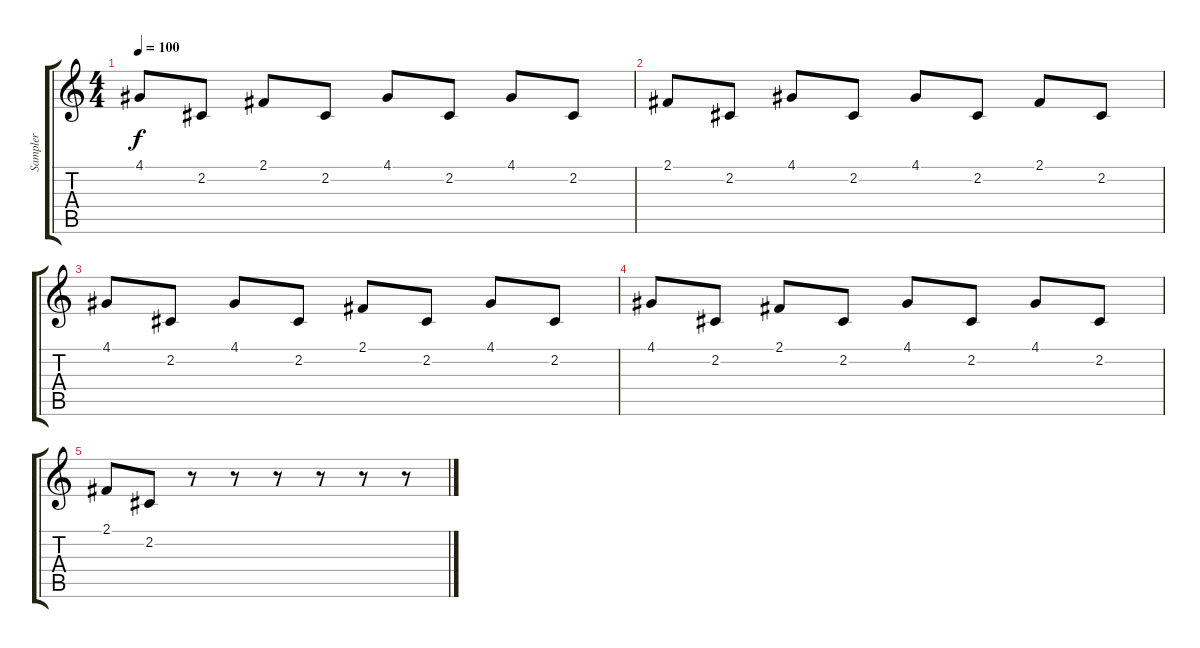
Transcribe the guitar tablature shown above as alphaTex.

\track ("Sampler" "Sampler") {instrument lead5charang}
\staff {score tabs}
\tuning (E4 B3 G3 D3 A2 E2) {hide}
\ts (4 4)
\tempo 100
\clef g2
\ks c
4.1.8{dy f volume 13 instrument lead5charang} 2.2.8 2.1.8 2.2.8 4.1.8 2.2.8 4.1.8 2.2.8 |
2.1.8{volume 13 instrument lead5charang} 2.2.8 4.1.8 2.2.8 4.1.8 2.2.8 2.1.8 2.2.8 |
4.1.8{volume 13 instrument lead5charang} 2.2.8 4.1.8 2.2.8 2.1.8 2.2.8 4.1.8 2.2.8 |
4.1.8{volume 13 instrument lead5charang} 2.2.8 2.1.8 2.2.8 4.1.8 2.2.8 4.1.8 2.2.8 |
2.1.8{volume 13 instrument lead5charang} 2.2.8 r.8 r.8 r.8 r.8 r.8 r.8
